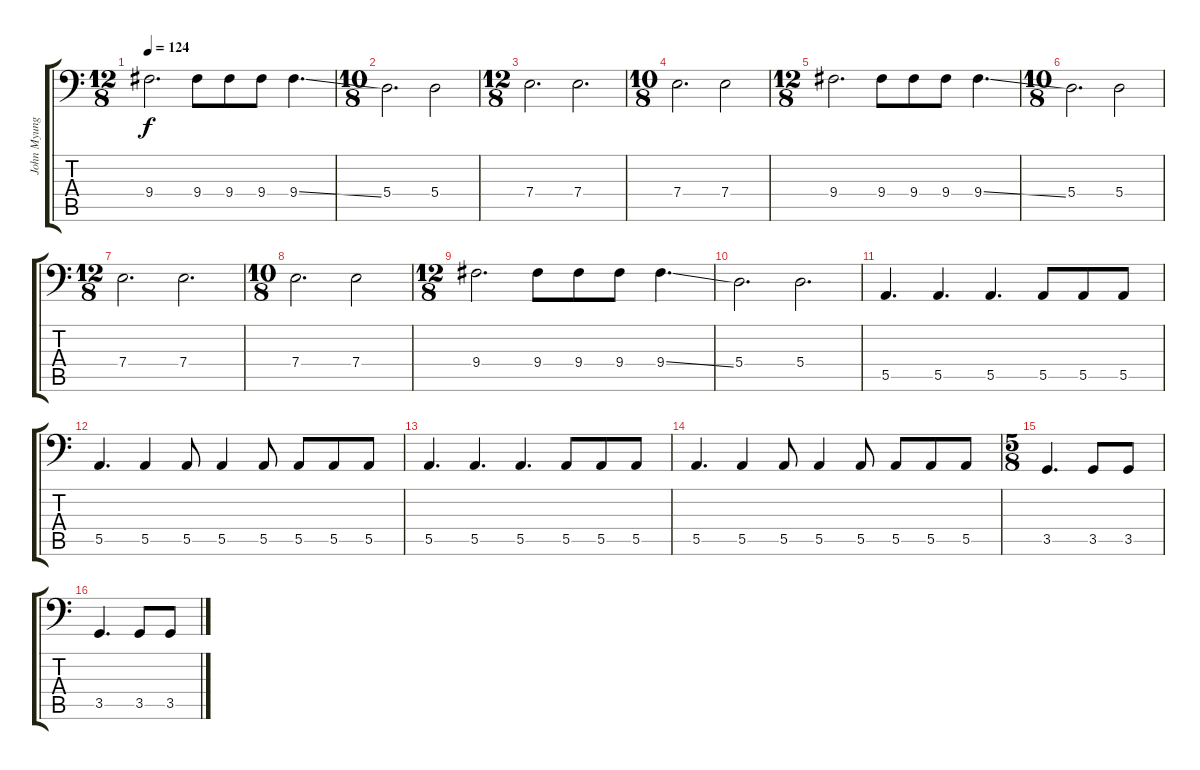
\track ("John Myung Bass" "John Myung") {instrument electricbasspick}
\staff {score tabs}
\tuning (C3 G2 D2 A1 E1 B0) {hide}
\ts (12 8)
\tempo 124
\clef f4
\ks c
9.4.2{d dy f} 9.4.8 9.4.8 9.4.8 9.4{ss}.4{d} |
\ts (10 8)
5.4.2{d} 5.4.2 |
\ts (12 8)
7.4.2{d} 7.4.2{d} |
\ts (10 8)
7.4.2{d} 7.4.2 |
\ts (12 8)
9.4.2{d} 9.4.8 9.4.8 9.4.8 9.4{ss}.4{d} |
\ts (10 8)
5.4.2{d} 5.4.2 |
\ts (12 8)
7.4.2{d} 7.4.2{d} |
\ts (10 8)
7.4.2{d} 7.4.2 |
\ts (12 8)
9.4.2{d} 9.4.8 9.4.8 9.4.8 9.4{ss}.4{d} |
5.4.2{d} 5.4.2{d} |
5.5.4{d} 5.5.4{d} 5.5.4{d} 5.5.8 5.5.8 5.5.8 |
5.5.4{d} 5.5.4 5.5.8 5.5.4 5.5.8 5.5.8 5.5.8 5.5.8 |
5.5.4{d} 5.5.4{d} 5.5.4{d} 5.5.8 5.5.8 5.5.8 |
5.5.4{d} 5.5.4 5.5.8 5.5.4 5.5.8 5.5.8 5.5.8 5.5.8 |
\ts (5 8)
3.5.4{d} 3.5.8 3.5.8 |
3.5.4{d} 3.5.8 3.5.8
